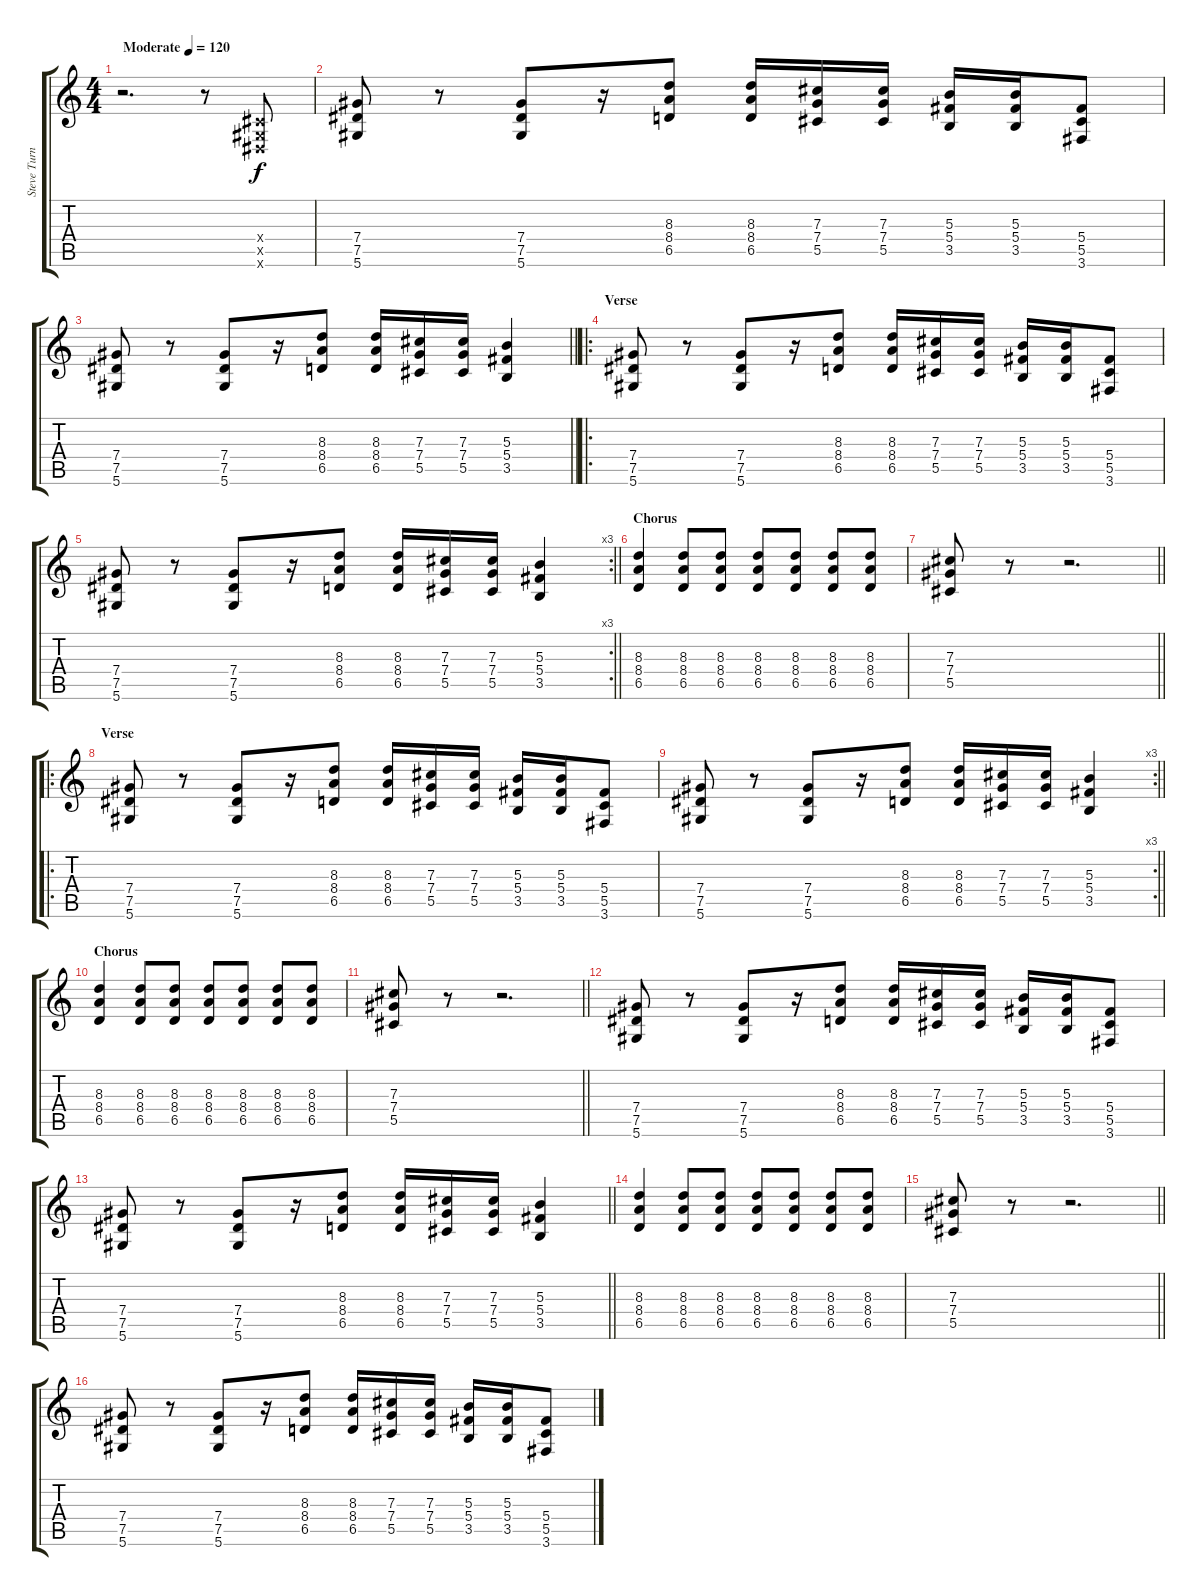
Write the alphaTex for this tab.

\track ("Steve Turner" "Steve Turn") {instrument distortionguitar}
\staff {score tabs}
\tuning (Eb4 Bb3 Gb3 Db3 Ab2 Eb2) {hide}
\ts (4 4)
\tempo (120 "Moderate")
\clef g2
\ks c
r.2{d dy f instrument distortionguitar} r.8 (0.4{x} 0.5{x} 0.6{x}).8 |
(7.4 7.5 5.6).8 r.8 (7.4 7.5 5.6).8 r.16 (8.3 8.4 6.5).8 (8.3 8.4 6.5).16 (7.3 7.4 5.5).16 (7.3 7.4 5.5).16 (5.3 5.4 3.5).16 (5.3 5.4 3.5).16 (5.4 5.5 3.6).8 |
\barLineRight lightlight
(7.4 7.5 5.6).8 r.8 (7.4 7.5 5.6).8 r.16 (8.3 8.4 6.5).8 (8.3 8.4 6.5).16 (7.3 7.4 5.5).16 (7.3 7.4 5.5).16 (5.3 5.4 3.5).4 |
\ro
\section ("" "Verse")
(7.4 7.5 5.6).8 r.8 (7.4 7.5 5.6).8 r.16 (8.3 8.4 6.5).8 (8.3 8.4 6.5).16 (7.3 7.4 5.5).16 (7.3 7.4 5.5).16 (5.3 5.4 3.5).16 (5.3 5.4 3.5).16 (5.4 5.5 3.6).8 |
\rc 3
\barLineRight lightlight
(7.4 7.5 5.6).8 r.8 (7.4 7.5 5.6).8 r.16 (8.3 8.4 6.5).8 (8.3 8.4 6.5).16 (7.3 7.4 5.5).16 (7.3 7.4 5.5).16 (5.3 5.4 3.5).4 |
\section ("" "Chorus")
(8.3 8.4 6.5).4 (8.3 8.4 6.5).8 (8.3 8.4 6.5).8 (8.3 8.4 6.5).8 (8.3 8.4 6.5).8 (8.3 8.4 6.5).8 (8.3 8.4 6.5).8 |
\barLineRight lightlight
(7.3 7.4 5.5).8 r.8 r.2{d} |
\ro
\section ("" "Verse")
(7.4 7.5 5.6).8 r.8 (7.4 7.5 5.6).8 r.16 (8.3 8.4 6.5).8 (8.3 8.4 6.5).16 (7.3 7.4 5.5).16 (7.3 7.4 5.5).16 (5.3 5.4 3.5).16 (5.3 5.4 3.5).16 (5.4 5.5 3.6).8 |
\rc 3
\barLineRight lightlight
(7.4 7.5 5.6).8 r.8 (7.4 7.5 5.6).8 r.16 (8.3 8.4 6.5).8 (8.3 8.4 6.5).16 (7.3 7.4 5.5).16 (7.3 7.4 5.5).16 (5.3 5.4 3.5).4 |
\section ("" "Chorus")
(8.3 8.4 6.5).4 (8.3 8.4 6.5).8 (8.3 8.4 6.5).8 (8.3 8.4 6.5).8 (8.3 8.4 6.5).8 (8.3 8.4 6.5).8 (8.3 8.4 6.5).8 |
\barLineRight lightlight
(7.3 7.4 5.5).8 r.8 r.2{d} |
(7.4 7.5 5.6).8 r.8 (7.4 7.5 5.6).8 r.16 (8.3 8.4 6.5).8 (8.3 8.4 6.5).16 (7.3 7.4 5.5).16 (7.3 7.4 5.5).16 (5.3 5.4 3.5).16 (5.3 5.4 3.5).16 (5.4 5.5 3.6).8 |
\barLineRight lightlight
(7.4 7.5 5.6).8 r.8 (7.4 7.5 5.6).8 r.16 (8.3 8.4 6.5).8 (8.3 8.4 6.5).16 (7.3 7.4 5.5).16 (7.3 7.4 5.5).16 (5.3 5.4 3.5).4 |
(8.3 8.4 6.5).4 (8.3 8.4 6.5).8 (8.3 8.4 6.5).8 (8.3 8.4 6.5).8 (8.3 8.4 6.5).8 (8.3 8.4 6.5).8 (8.3 8.4 6.5).8 |
\barLineRight lightlight
(7.3 7.4 5.5).8 r.8 r.2{d} |
(7.4 7.5 5.6).8 r.8 (7.4 7.5 5.6).8 r.16 (8.3 8.4 6.5).8 (8.3 8.4 6.5).16 (7.3 7.4 5.5).16 (7.3 7.4 5.5).16 (5.3 5.4 3.5).16 (5.3 5.4 3.5).16 (5.4 5.5 3.6).8
